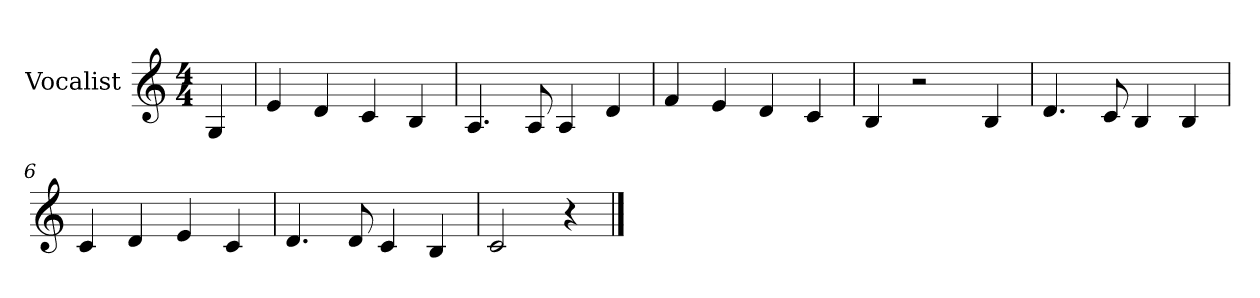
**kern
*part1
*staff1
*I"Vocalist
*k[]
*C:
*M4/4
=
4G
=1
4e
4d
4c
4B
=2
4.A
8A
4A
4d
=3
4f
4e
4d
4c
=4
4B
2r
4B
=5
4.d
8c
4B
4B
=6
4c
4d
4e
4c
=7
4.d
8d
4c
4B
=8
2c
4r
==
*-
